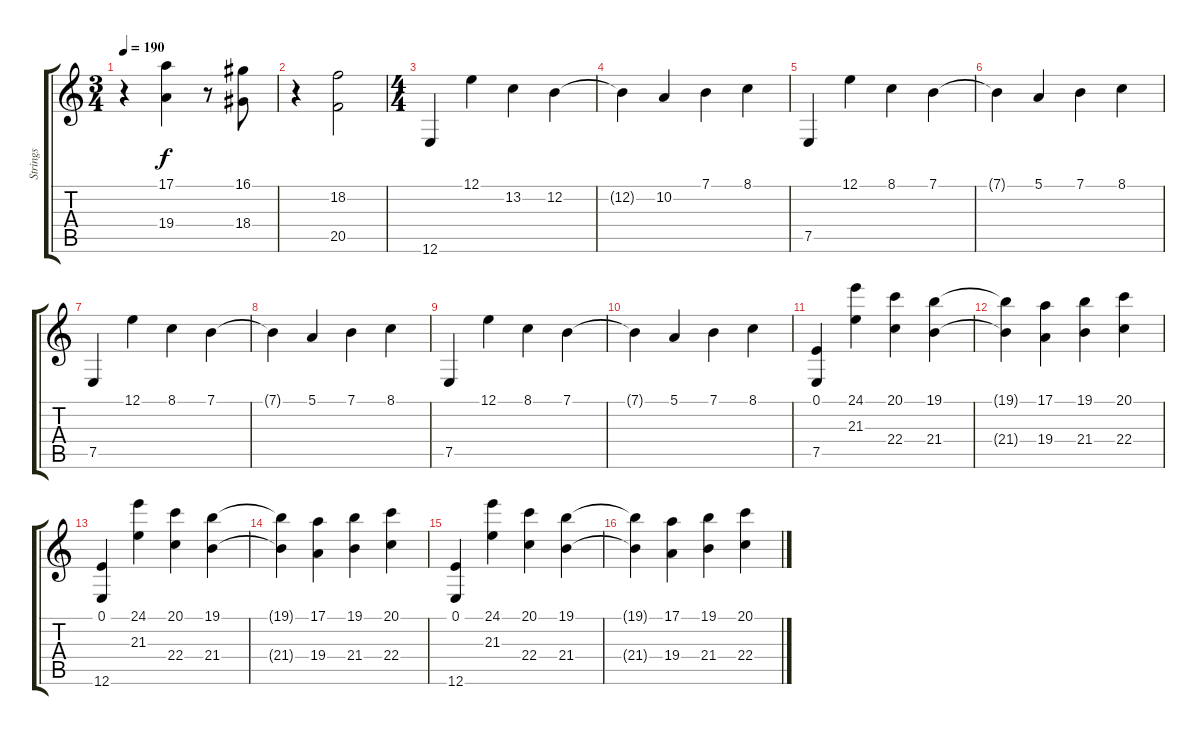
\track ("Strings" "Strings") {instrument synthstrings1}
\staff {score tabs}
\tuning (E4 B3 G3 D3 A2 E2) {hide}
\ts (3 4)
\tempo 190
\clef g2
\ks c
r.4{dy f} (17.1 19.4).4 r.8 (16.1 18.4).8 |
r.4 (18.2 20.5).2 |
\ts (4 4)
12.6.4{balance 0 instrument pad1newage} 12.1.4 13.2.4 12.2.4 |
12.2{t}.4 10.2.4 7.1.4 8.1.4 |
7.5.4 12.1.4 8.1.4 7.1.4 |
7.1{t}.4 5.1.4 7.1.4 8.1.4 |
7.5.4 12.1.4 8.1.4 7.1.4 |
7.1{t}.4 5.1.4 7.1.4 8.1.4 |
7.5.4 12.1.4 8.1.4 7.1.4 |
7.1{t}.4 5.1.4 7.1.4 8.1.4 |
(0.1 7.5).4 (24.1 21.3).4 (20.1 22.4).4 (19.1 21.4).4 |
(19.1{t} 21.4{t}).4 (17.1 19.4).4 (19.1 21.4).4 (20.1 22.4).4 |
(0.1 12.6).4 (24.1 21.3).4 (20.1 22.4).4 (19.1 21.4).4 |
(19.1{t} 21.4{t}).4 (17.1 19.4).4 (19.1 21.4).4 (20.1 22.4).4 |
(0.1 12.6).4 (24.1 21.3).4 (20.1 22.4).4 (19.1 21.4).4 |
(19.1{t} 21.4{t}).4 (17.1 19.4).4 (19.1 21.4).4 (20.1 22.4).4
